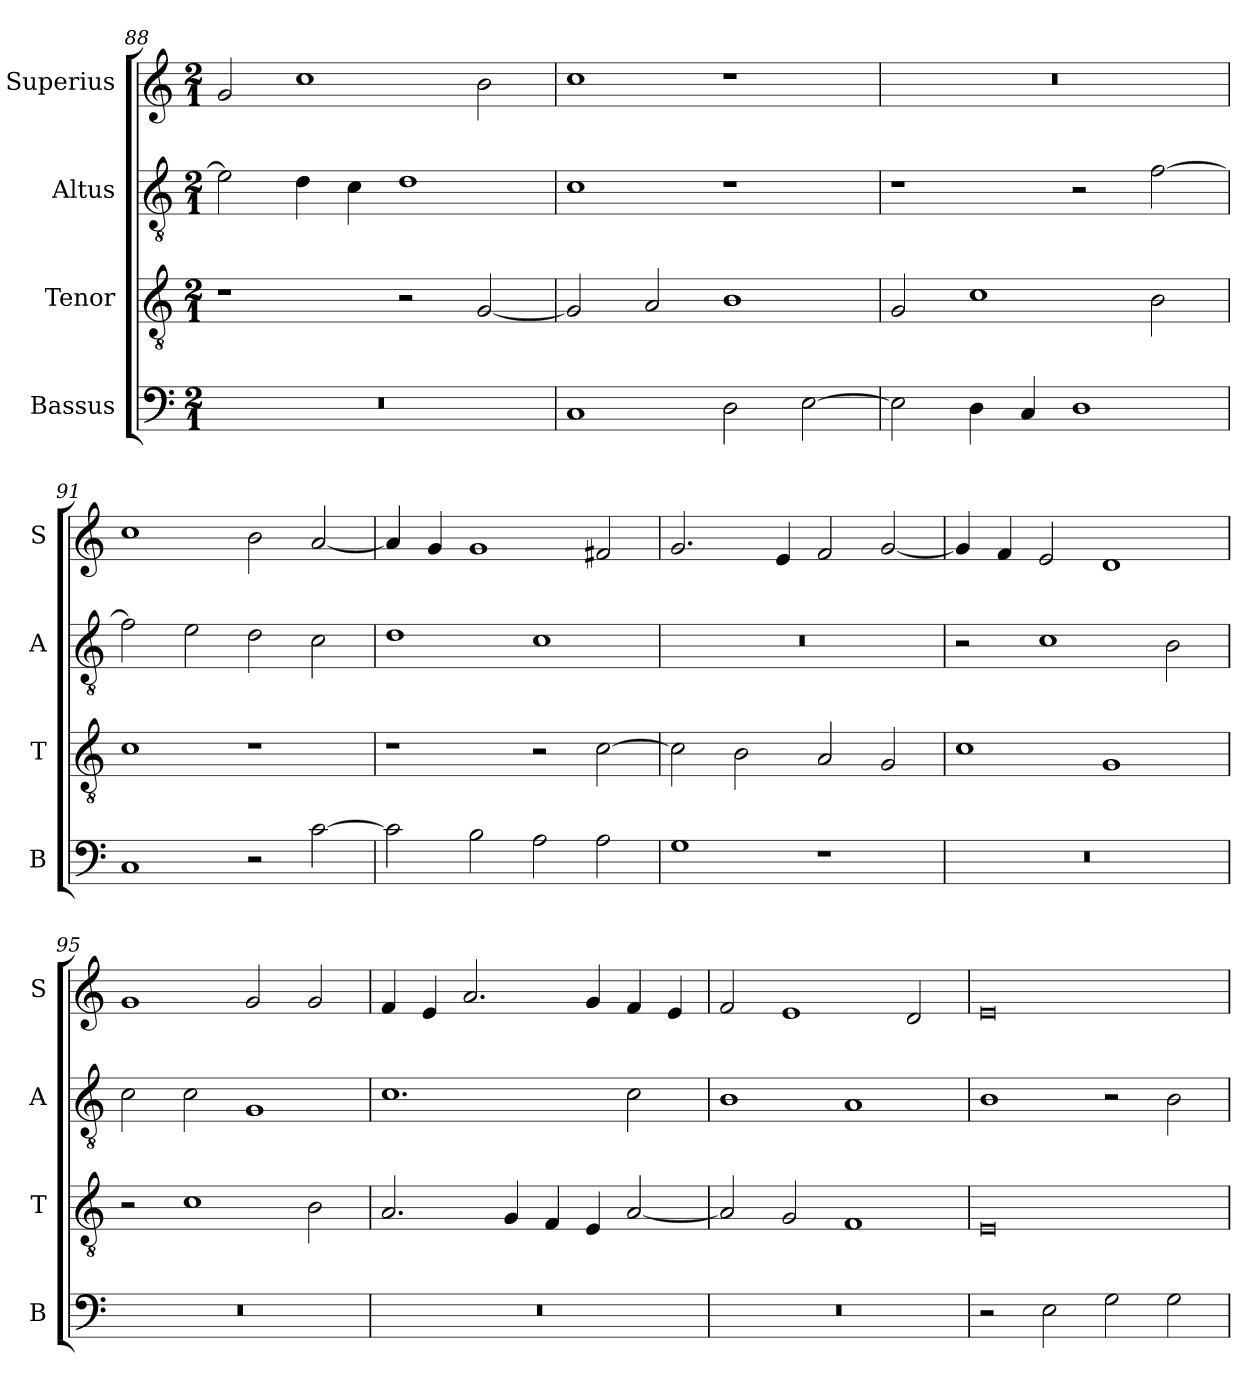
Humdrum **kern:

**kern	**kern	**kern	**kern
*part4	*part3	*part2	*part1
*staff4	*staff3	*staff2	*staff1
*I"Bassus	*I"Tenor	*I"Altus	*I"Superius
*I'B	*I'T	*I'A	*I'S
*clefF4	*clefGv2	*clefGv2	*clefG2
*k[]	*k[]	*k[]	*k[]
*C:	*C:	*C:	*C:
*M2/1	*M2/1	*M2/1	*M2/1
=88	=88	=88	=88
0r	1r	2e]	2g
.	.	4d	1cc
.	.	4c	.
.	2r	1d	.
.	[2G	.	2b
=89	=89	=89	=89
1C	2G]	1c	1cc
.	2A	.	.
2D	1B	1r	1r
[2E	.	.	.
=90	=90	=90	=90
2E]	2G	1r	0r
4D	1c	.	.
4C	.	.	.
1D	.	2r	.
.	2B	[2f	.
=91	=91	=91	=91
1C	1c	2f]	1cc
.	.	2e	.
2r	1r	2d	2b
[2c	.	2c	[2a
=92	=92	=92	=92
2c]	1r	1d	4a]
.	.	.	4g
2B	.	.	1g
2A	2r	1c	.
2A	[2c	.	2f#X
=93	=93	=93	=93
1G	2c]	0r	2.g
.	2B	.	.
.	.	.	4e
1r	2A	.	2f
.	2G	.	[2g
=94	=94	=94	=94
0r	1c	2r	4g]
.	.	.	4f
.	.	1c	2e
.	1G	.	1d
.	.	2B	.
=95	=95	=95	=95
0r	2r	2c	1g
.	1c	2c	.
.	.	1G	2g
.	2B	.	2g
=96	=96	=96	=96
0r	2.A	1.c	4f
.	.	.	4e
.	.	.	2.a
.	4G	.	.
.	4F	.	.
.	4E	.	4g
.	[2A	2c	4f
.	.	.	4e
=97	=97	=97	=97
0r	2A]	1B	2f
.	2G	.	1e
.	1F	1A	.
.	.	.	2d
=98	=98	=98	=98
2r	0E	1B	0e
2E	.	.	.
2G	.	2r	.
2G	.	2B	.
=	=	=	=
*-	*-	*-	*-
